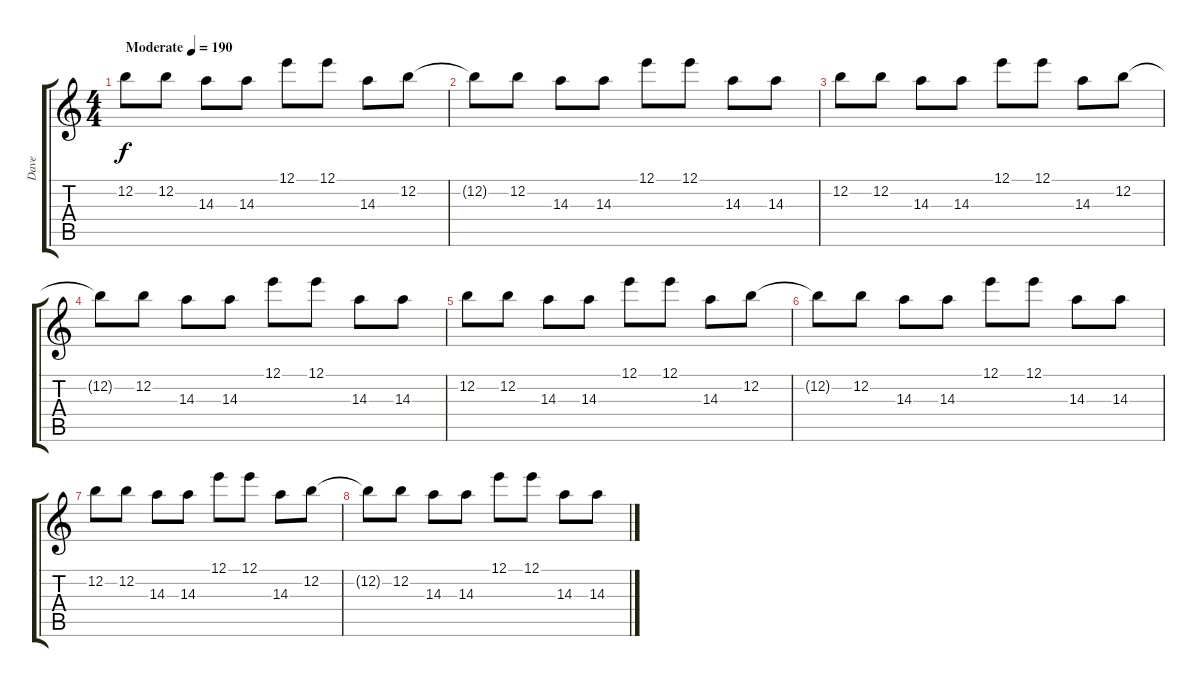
\track ("Dave" "Dave") {instrument overdrivenguitar}
\staff {score tabs}
\tuning (E4 B3 G3 D3 A2 E2) {hide}
\ts (4 4)
\tempo (190 "Moderate")
\clef g2
\ks c
12.2.8{dy f instrument overdrivenguitar} 12.2.8 14.3.8 14.3.8 12.1.8 12.1.8 14.3.8 12.2.8 |
12.2{t}.8 12.2.8 14.3.8 14.3.8 12.1.8 12.1.8 14.3.8 14.3.8 |
12.2.8 12.2.8 14.3.8 14.3.8 12.1.8 12.1.8 14.3.8 12.2.8 |
12.2{t}.8 12.2.8 14.3.8 14.3.8 12.1.8 12.1.8 14.3.8 14.3.8 |
12.2.8 12.2.8 14.3.8 14.3.8 12.1.8 12.1.8 14.3.8 12.2.8 |
12.2{t}.8 12.2.8 14.3.8 14.3.8 12.1.8 12.1.8 14.3.8 14.3.8 |
12.2.8 12.2.8 14.3.8 14.3.8 12.1.8 12.1.8 14.3.8 12.2.8 |
12.2{t}.8 12.2.8 14.3.8 14.3.8 12.1.8 12.1.8 14.3.8 14.3.8
